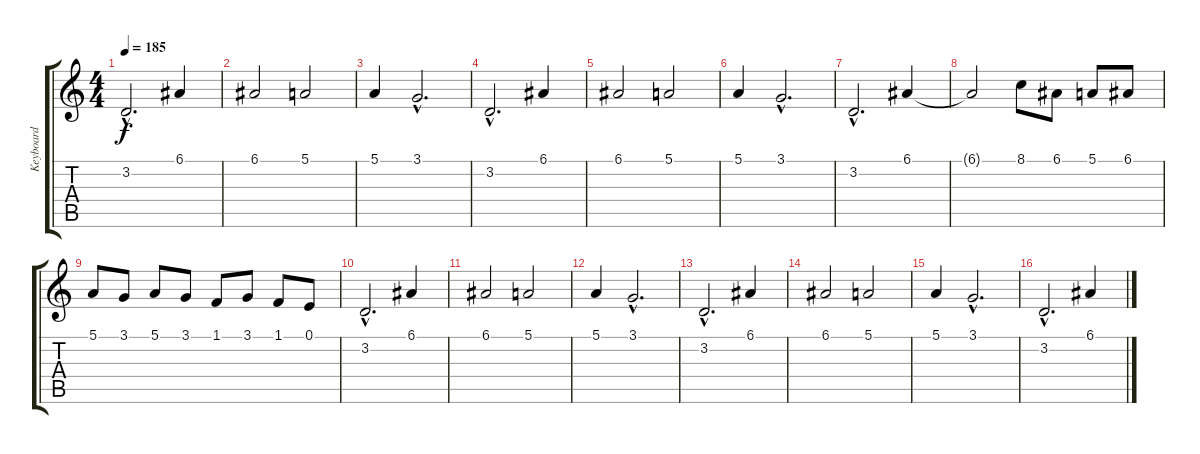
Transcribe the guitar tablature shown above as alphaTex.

\track ("Keyboard" "Keyboard") {instrument pad4choir}
\staff {score tabs}
\tuning (E4 B3 G3 D3 A2 E2) {hide}
\ts (4 4)
\tempo 185
\clef g2
\ks c
3.2{hac}.2{d dy f} 6.1.4 |
6.1.2 5.1.2 |
5.1.4 3.1{hac}.2{d} |
3.2{hac}.2{d} 6.1.4 |
6.1.2 5.1.2 |
5.1.4 3.1{hac}.2{d} |
3.2{hac}.2{d} 6.1.4 |
6.1{t}.2 8.1.8 6.1.8 5.1.8 6.1.8 |
5.1.8 3.1.8 5.1.8 3.1.8 1.1.8 3.1.8 1.1.8 0.1.8 |
3.2{hac}.2{d} 6.1.4 |
6.1.2 5.1.2 |
5.1.4 3.1{hac}.2{d} |
3.2{hac}.2{d} 6.1.4 |
6.1.2 5.1.2 |
5.1.4 3.1{hac}.2{d} |
3.2{hac}.2{d} 6.1.4
